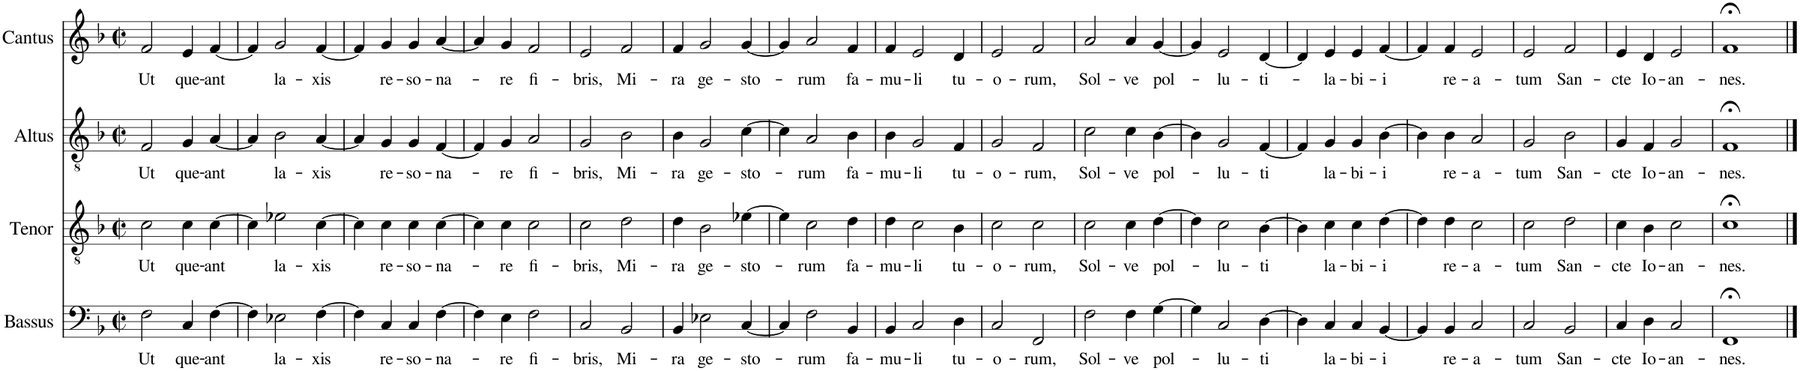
**kern	**text	**kern	**text	**kern	**text	**kern	**text
*part4	*part4	*part3	*part3	*part2	*part2	*part1	*part1
*staff4	*staff4	*staff3	*staff3	*staff2	*staff2	*staff1	*staff1
*I"Bassus	*	*I"Tenor	*	*I"Altus	*	*I"Cantus	*
*I'B.	*	*I'T.	*	*I'A.	*	*I'C.	*
*clefF4	*	*clefGv2	*	*clefGv2	*	*clefG2	*
*k[b-]	*	*k[b-]	*	*k[b-]	*	*k[b-]	*
*M2/2	*	*M2/2	*	*M2/2	*	*M2/2	*
*met(c|)	*	*met(c|)	*	*met(c|)	*	*met(c|)	*
=1	=1	=1	=1	=1	=1	=1	=1
!	!LO:LY:b	!	!LO:LY:b	!	!LO:LY:b	!	!LO:LY:b
2F\	Ut	2c\	Ut	2F/	Ut	2f/	Ut
!	!LO:LY:b	!	!LO:LY:b	!	!LO:LY:b	!	!LO:LY:b
4C/	que-	4c\	que-	4G/	que-	4e/	que-
!	!LO:LY:b	!	!LO:LY:b	!	!LO:LY:b	!	!LO:LY:b
[4F\	-ant	[4c\	-ant	[4A/	-ant	[4f/	-ant
=2	=2	=2	=2	=2	=2	=2	=2
4F\]	.	4c\]	.	4A/]	.	4f/]	.
!	!LO:LY:b	!	!LO:LY:b	!	!LO:LY:b	!	!LO:LY:b
2E-X\	la-	2e-X\	la-	2B-\	la-	2g/	la-
!	!LO:LY:b	!	!LO:LY:b	!	!LO:LY:b	!	!LO:LY:b
[4F\	-xis	[4c\	-xis	[4A/	-xis	[4f/	-xis
=3	=3	=3	=3	=3	=3	=3	=3
4F\]	.	4c\]	.	4A/]	.	4f/]	.
!	!LO:LY:b	!	!LO:LY:b	!	!LO:LY:b	!	!LO:LY:b
4C/	re-	4c\	re-	4G/	re-	4g/	re-
!	!LO:LY:b	!	!LO:LY:b	!	!LO:LY:b	!	!LO:LY:b
4C/	-so-	4c\	-so-	4G/	-so-	4g/	-so-
!	!LO:LY:b	!	!LO:LY:b	!	!LO:LY:b	!	!LO:LY:b
[4F\	-na-	[4c\	-na-	[4F/	-na-	[4a/	-na-
=4	=4	=4	=4	=4	=4	=4	=4
4F\]	.	4c\]	.	4F/]	.	4a/]	.
!	!LO:LY:b	!	!LO:LY:b	!	!LO:LY:b	!	!LO:LY:b
4E\	-re	4c\	-re	4G/	-re	4g/	-re
!	!LO:LY:b	!	!LO:LY:b	!	!LO:LY:b	!	!LO:LY:b
2F\	fi-	2c\	fi-	2A/	fi-	2f/	fi-
=5	=5	=5	=5	=5	=5	=5	=5
!	!LO:LY:b	!	!LO:LY:b	!	!LO:LY:b	!	!LO:LY:b
2C/	-bris,	2c\	-bris,	2G/	-bris,	2e/	-bris,
!	!LO:LY:b	!	!LO:LY:b	!	!LO:LY:b	!	!LO:LY:b
2BB-/	Mi-	2d\	Mi-	2B-\	Mi-	2f/	Mi-
=6	=6	=6	=6	=6	=6	=6	=6
!	!LO:LY:b	!	!LO:LY:b	!	!LO:LY:b	!	!LO:LY:b
4BB-/	-ra	4d\	-ra	4B-\	-ra	4f/	-ra
!	!LO:LY:b	!	!LO:LY:b	!	!LO:LY:b	!	!LO:LY:b
2E-X\	ge-	2B-\	ge-	2G/	ge-	2g/	ge-
!	!LO:LY:b	!	!LO:LY:b	!	!LO:LY:b	!	!LO:LY:b
[4C/	-sto-	[4e-X\	-sto-	[4c\	-sto-	[4g/	-sto-
=7	=7	=7	=7	=7	=7	=7	=7
4C/]	.	4e-\]	.	4c\]	.	4g/]	.
!	!LO:LY:b	!	!LO:LY:b	!	!LO:LY:b	!	!LO:LY:b
2F\	-rum	2c\	-rum	2A/	-rum	2a/	-rum
!	!LO:LY:b	!	!LO:LY:b	!	!LO:LY:b	!	!LO:LY:b
4BB-/	fa-	4d\	fa-	4B-\	fa-	4f/	fa-
=8	=8	=8	=8	=8	=8	=8	=8
!	!LO:LY:b	!	!LO:LY:b	!	!LO:LY:b	!	!LO:LY:b
4BB-/	-mu-	4d\	-mu-	4B-\	-mu-	4f/	-mu-
!	!LO:LY:b	!	!LO:LY:b	!	!LO:LY:b	!	!LO:LY:b
2C/	-li	2c\	-li	2G/	-li	2e/	-li
!	!LO:LY:b	!	!LO:LY:b	!	!LO:LY:b	!	!LO:LY:b
4D\	tu-	4B-\	tu-	4F/	tu-	4d/	tu-
=9	=9	=9	=9	=9	=9	=9	=9
!	!LO:LY:b	!	!LO:LY:b	!	!LO:LY:b	!	!LO:LY:b
2C/	-o-	2c\	-o-	2G/	-o-	2e/	-o-
!	!LO:LY:b	!	!LO:LY:b	!	!LO:LY:b	!	!LO:LY:b
2FF/	-rum,	2c\	-rum,	2F/	-rum,	2f/	-rum,
=10	=10	=10	=10	=10	=10	=10	=10
!	!LO:LY:b	!	!LO:LY:b	!	!LO:LY:b	!	!LO:LY:b
2F\	Sol-	2c\	Sol-	2c\	Sol-	2a/	Sol-
!	!LO:LY:b	!	!LO:LY:b	!	!LO:LY:b	!	!LO:LY:b
4F\	-ve	4c\	-ve	4c\	-ve	4a/	-ve
!	!LO:LY:b	!	!LO:LY:b	!	!LO:LY:b	!	!LO:LY:b
[4G\	pol-	[4d\	pol-	[4B-\	pol-	[4g/	pol-
=11	=11	=11	=11	=11	=11	=11	=11
4G\]	.	4d\]	.	4B-\]	.	4g/]	.
!	!LO:LY:b	!	!LO:LY:b	!	!LO:LY:b	!	!LO:LY:b
2C/	-lu-	2c\	-lu-	2G/	-lu-	2e/	-lu-
!	!LO:LY:b	!	!LO:LY:b	!	!LO:LY:b	!	!LO:LY:b
[4D\	-ti	[4B-\	-ti	[4F/	-ti	[4d/	-ti-
=12	=12	=12	=12	=12	=12	=12	=12
4D\]	.	4B-\]	.	4F/]	.	4d/]	.
!	!LO:LY:b	!	!LO:LY:b	!	!LO:LY:b	!	!LO:LY:b
4C/	la-	4c\	la-	4G/	la-	4e/	-la-
!	!LO:LY:b	!	!LO:LY:b	!	!LO:LY:b	!	!LO:LY:b
4C/	-bi-	4c\	-bi-	4G/	-bi-	4e/	-bi-
!	!LO:LY:b	!	!LO:LY:b	!	!LO:LY:b	!	!LO:LY:b
[4BB-/	-i	[4d\	-i	[4B-\	-i	[4f/	-i
=13	=13	=13	=13	=13	=13	=13	=13
4BB-/]	.	4d\]	.	4B-\]	.	4f/]	.
!	!LO:LY:b	!	!LO:LY:b	!	!LO:LY:b	!	!LO:LY:b
4BB-/	re-	4d\	re-	4B-\	re-	4f/	re-
!	!LO:LY:b	!	!LO:LY:b	!	!LO:LY:b	!	!LO:LY:b
2C/	-a-	2c\	-a-	2A/	-a-	2e/	a-
=14	=14	=14	=14	=14	=14	=14	=14
!	!LO:LY:b	!	!LO:LY:b	!	!LO:LY:b	!	!LO:LY:b
2C/	-tum	2c\	-tum	2G/	-tum	2e/	-tum
!	!LO:LY:b	!	!LO:LY:b	!	!LO:LY:b	!	!LO:LY:b
2BB-/	San-	2d\	San-	2B-\	San-	2f/	San-
=15	=15	=15	=15	=15	=15	=15	=15
!	!LO:LY:b	!	!LO:LY:b	!	!LO:LY:b	!	!LO:LY:b
4C/	-cte	4c\	-cte	4G/	-cte	4e/	-cte
!	!LO:LY:b	!	!LO:LY:b	!	!LO:LY:b	!	!LO:LY:b
4D\	Io-	4B-\	Io-	4F/	Io-	4d/	Io-
!	!LO:LY:b	!	!LO:LY:b	!	!LO:LY:b	!	!LO:LY:b
2C/	-an-	2c\	-an-	2G/	-an-	2e/	-an-
=16	=16	=16	=16	=16	=16	=16	=16
!	!LO:LY:b	!	!LO:LY:b	!	!LO:LY:b	!	!LO:LY:b
1FF;<	-nes.	1c;<	-nes.	1F;<	-nes.	1f;<	-nes.
==	==	==	==	==	==	==	==
*-	*-	*-	*-	*-	*-	*-	*-
